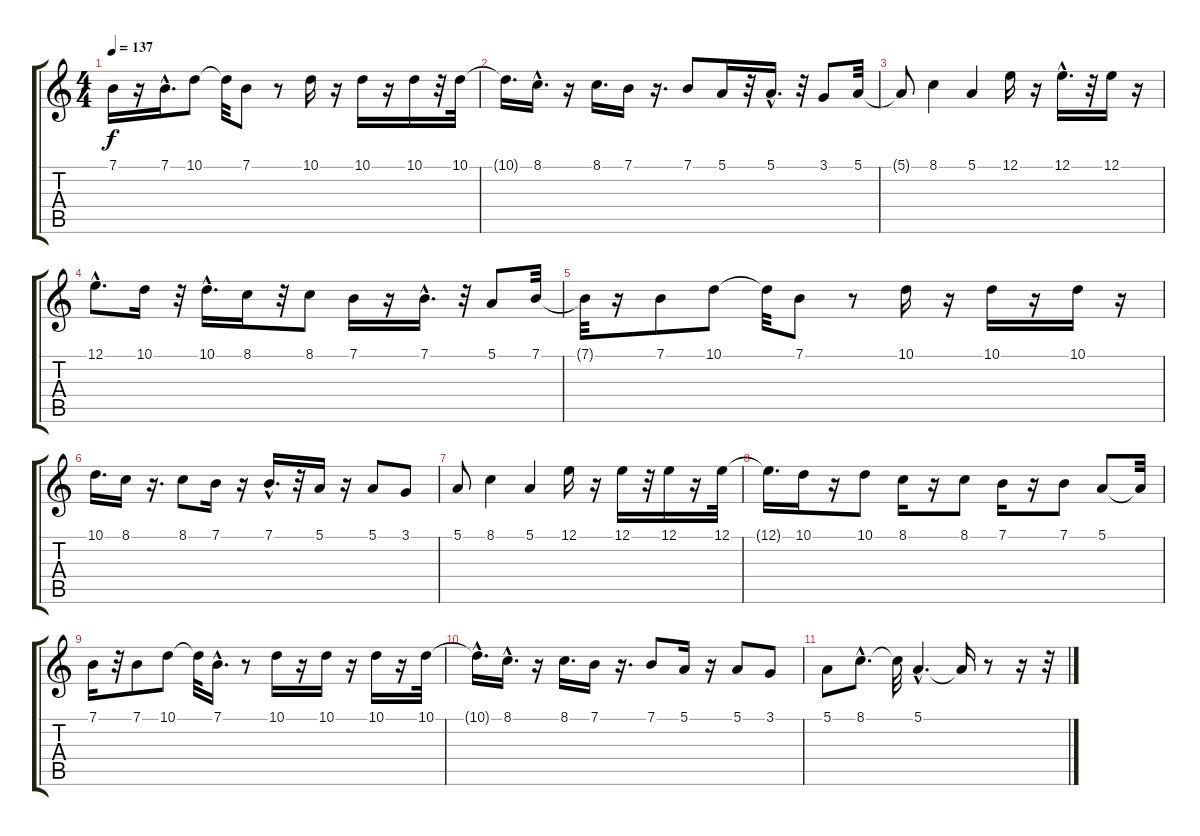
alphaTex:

\track "" {instrument choiraahs}
\staff {score tabs}
\tuning (E4 B3 G3 D3 A2 E2) {hide}
\ts (4 4)
\tempo 137
\clef g2
\ks c
7.1.16{dy f} r.16 7.1{hac}.16{d} 10.1.8 10.1{t}.32 7.1.8 r.8 10.1.16 r.16 10.1.16 r.16 10.1.16 r.32 10.1.32 |
10.1{t}.16{d} 8.1{hac}.16{d} r.16 8.1.16{d} 7.1.16 r.16{d} 7.1.8 5.1.16 r.32 5.1{hac}.16{d} r.32 3.1.8 5.1.32 |
5.1{t}.8 8.1.4 5.1.4 12.1.16 r.16 12.1{hac}.16{d} r.32 12.1.16 r.16 |
12.1{hac}.8{d} 10.1.16 r.32 10.1{hac}.16{d} 8.1.16 r.32 8.1.8 7.1.16 r.16 7.1{hac}.16{d} r.32 5.1.8 7.1.32 |
7.1{t}.32 r.16 7.1.8 10.1.8 10.1{t}.32 7.1.8 r.8 10.1.16 r.16 10.1.16 r.16 10.1.16 r.16 |
10.1.16{d} 8.1.16 r.16{d} 8.1.8 7.1.16 r.16 7.1{hac}.16{d} r.32 5.1.16 r.16 5.1.8 3.1.8 |
5.1.8 8.1.4 5.1.4 12.1.16 r.16 12.1.16 r.32 12.1.16 r.16 12.1.32 |
12.1{t}.16{d} 10.1.16 r.16 10.1.8 8.1.16 r.16 8.1.8 7.1.16 r.16 7.1.8 5.1.8 5.1{t}.32 |
7.1.16 r.32 7.1.8 10.1.8 10.1{t}.32 7.1{hac}.16{d} r.8 10.1.16 r.16 10.1.16 r.16 10.1.16 r.16 10.1.32 |
10.1{hac t}.16{d} 8.1{hac}.16{d} r.16 8.1.16{d} 7.1.16 r.16{d} 7.1.8 5.1.16 r.16 5.1.8 3.1.8 |
5.1.8 8.1{hac}.8{d} 8.1{t}.32 5.1{hac}.4{d} 5.1{t}.16 r.8 r.16 r.32
